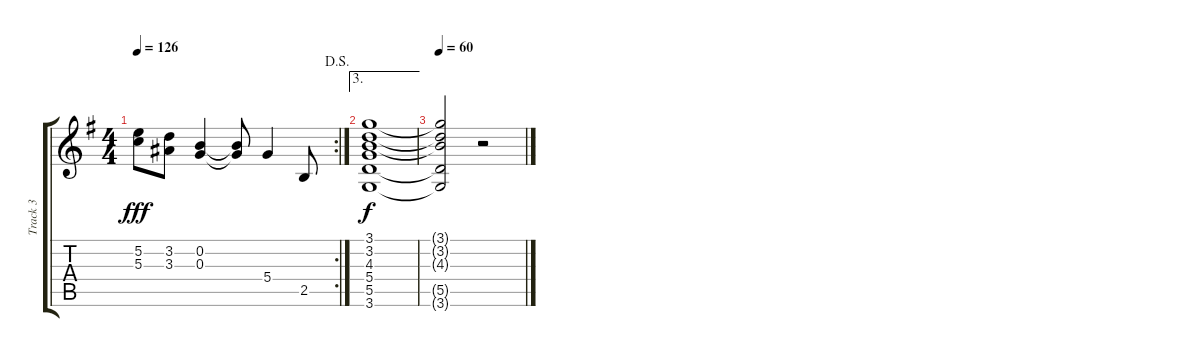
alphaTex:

\track ("Track 3" "Track 3") {instrument electricguitarjazz}
\staff {score tabs}
\tuning (E4 B3 G3 D3 A2 E2) {hide}
\rc 2
\ts (4 4)
\jump dalsegno
\tempo 126
\clef g2
\ks g
(5.2 5.3).8{dy fff} (3.2 3.3).8 (0.2 0.3).4 (0.2{t} 0.3{t}).8 5.4.4 2.5.8{volume 3} |
\ae 3
(3.1 3.2 4.3 5.4 5.5 3.6).1{dy f} |
\tempo 60
(3.1{t} 3.2{t} 4.3{t} 5.5{t} 3.6{t}).2 r.2
